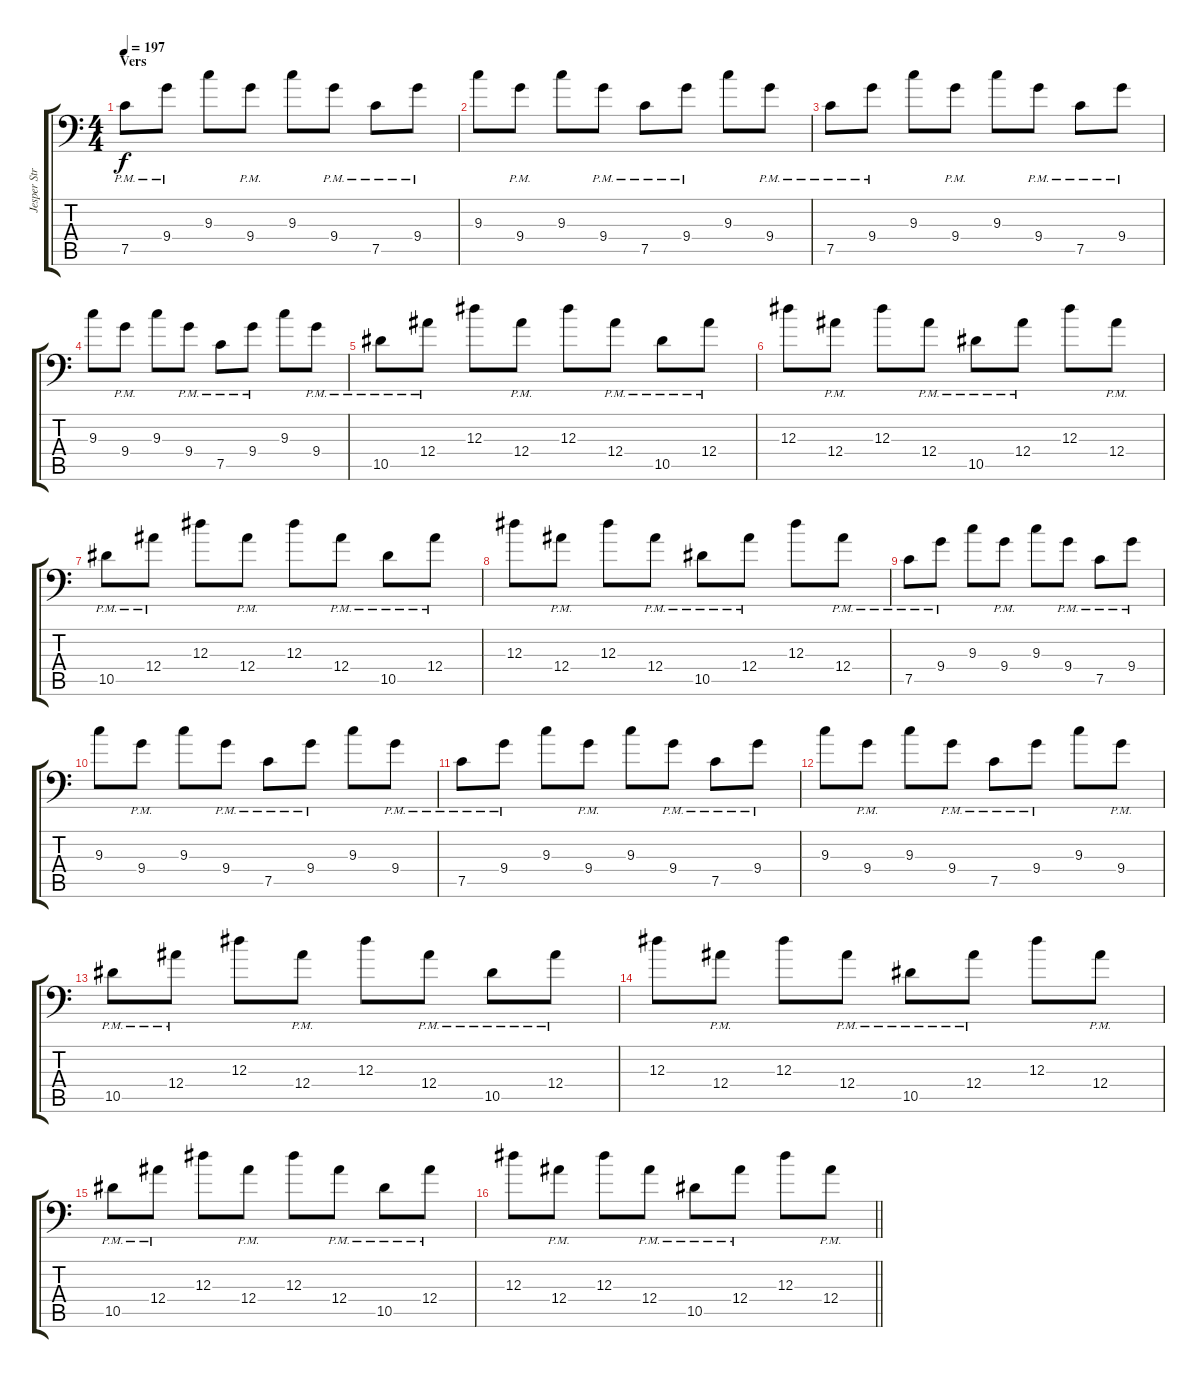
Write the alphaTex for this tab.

\track ("Jesper Strömblad" "Jesper Str") {instrument distortionguitar}
\staff {score tabs}
\tuning (C4 G3 Eb3 Bb2 F2 Bb1) {hide}
\ts (4 4)
\section ("" "Vers")
\tempo 197
\clef f4
\ks c
7.5{pm}.8{dy f} 9.4{pm}.8 9.3.8 9.4{pm}.8 9.3.8 9.4{pm}.8 7.5{pm}.8 9.4{pm}.8 |
9.3.8 9.4{pm}.8 9.3.8 9.4{pm}.8 7.5{pm}.8 9.4{pm}.8 9.3.8 9.4{pm}.8 |
7.5{pm}.8 9.4{pm}.8 9.3.8 9.4{pm}.8 9.3.8 9.4{pm}.8 7.5{pm}.8 9.4{pm}.8 |
9.3.8 9.4{pm}.8 9.3.8 9.4{pm}.8 7.5{pm}.8 9.4{pm}.8 9.3.8 9.4{pm}.8 |
10.5{pm}.8 12.4{pm}.8 12.3.8 12.4{pm}.8 12.3.8 12.4{pm}.8 10.5{pm}.8 12.4{pm}.8 |
12.3.8 12.4{pm}.8 12.3.8 12.4{pm}.8 10.5{pm}.8 12.4{pm}.8 12.3.8 12.4{pm}.8 |
10.5{pm}.8 12.4{pm}.8 12.3.8 12.4{pm}.8 12.3.8 12.4{pm}.8 10.5{pm}.8 12.4{pm}.8 |
12.3.8 12.4{pm}.8 12.3.8 12.4{pm}.8 10.5{pm}.8 12.4{pm}.8 12.3.8 12.4{pm}.8 |
7.5{pm}.8 9.4{pm}.8 9.3.8 9.4{pm}.8 9.3.8 9.4{pm}.8 7.5{pm}.8 9.4{pm}.8 |
9.3.8 9.4{pm}.8 9.3.8 9.4{pm}.8 7.5{pm}.8 9.4{pm}.8 9.3.8 9.4{pm}.8 |
7.5{pm}.8 9.4{pm}.8 9.3.8 9.4{pm}.8 9.3.8 9.4{pm}.8 7.5{pm}.8 9.4{pm}.8 |
9.3.8 9.4{pm}.8 9.3.8 9.4{pm}.8 7.5{pm}.8 9.4{pm}.8 9.3.8 9.4{pm}.8 |
10.5{pm}.8 12.4{pm}.8 12.3.8 12.4{pm}.8 12.3.8 12.4{pm}.8 10.5{pm}.8 12.4{pm}.8 |
12.3.8 12.4{pm}.8 12.3.8 12.4{pm}.8 10.5{pm}.8 12.4{pm}.8 12.3.8 12.4{pm}.8 |
10.5{pm}.8 12.4{pm}.8 12.3.8 12.4{pm}.8 12.3.8 12.4{pm}.8 10.5{pm}.8 12.4{pm}.8 |
\barLineRight lightlight
12.3.8 12.4{pm}.8 12.3.8 12.4{pm}.8 10.5{pm}.8 12.4{pm}.8 12.3.8 12.4{pm}.8
